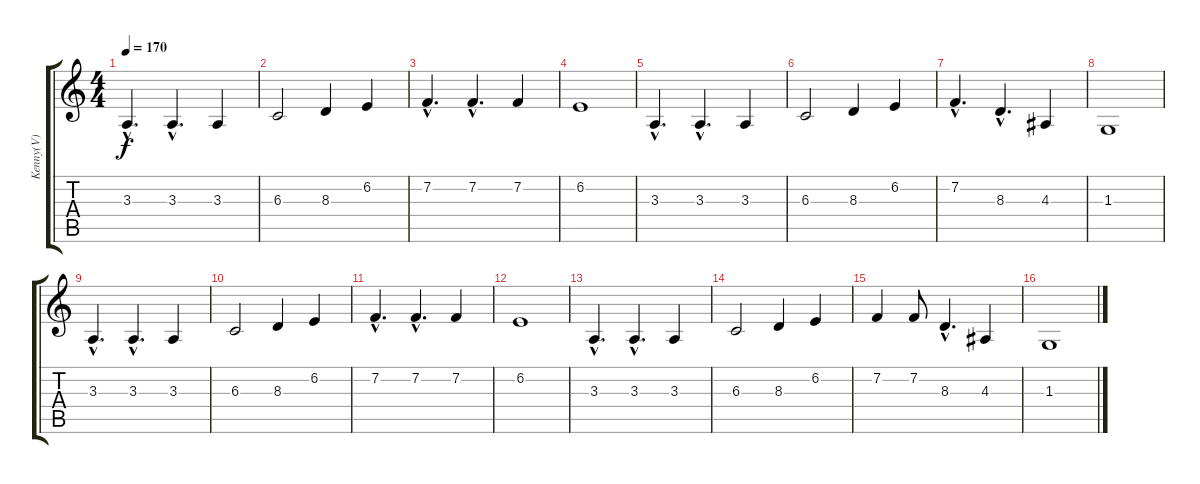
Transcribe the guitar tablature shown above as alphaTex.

\track ("Kenny(V)" "Kenny(V)") {instrument violin}
\staff {score tabs}
\tuning (Eb4 Bb3 Gb3 Db3 Ab2 Eb2) {hide}
\ts (4 4)
\tempo 170
\clef g2
\ks c
3.3{hac}.4{d dy f} 3.3{hac}.4{d} 3.3.4 |
6.3.2 8.3.4 6.2.4 |
7.2{hac}.4{d} 7.2{hac}.4{d} 7.2.4 |
6.2.1 |
3.3{hac}.4{d} 3.3{hac}.4{d} 3.3.4 |
6.3.2 8.3.4 6.2.4 |
7.2{hac}.4{d} 8.3{hac}.4{d} 4.3.4 |
1.3.1 |
3.3{hac}.4{d} 3.3{hac}.4{d} 3.3.4 |
6.3.2 8.3.4 6.2.4 |
7.2{hac}.4{d} 7.2{hac}.4{d} 7.2.4 |
6.2.1 |
3.3{hac}.4{d} 3.3{hac}.4{d} 3.3.4 |
6.3.2 8.3.4 6.2.4 |
7.2.4 7.2.8 8.3{hac}.4{d} 4.3.4 |
1.3.1
